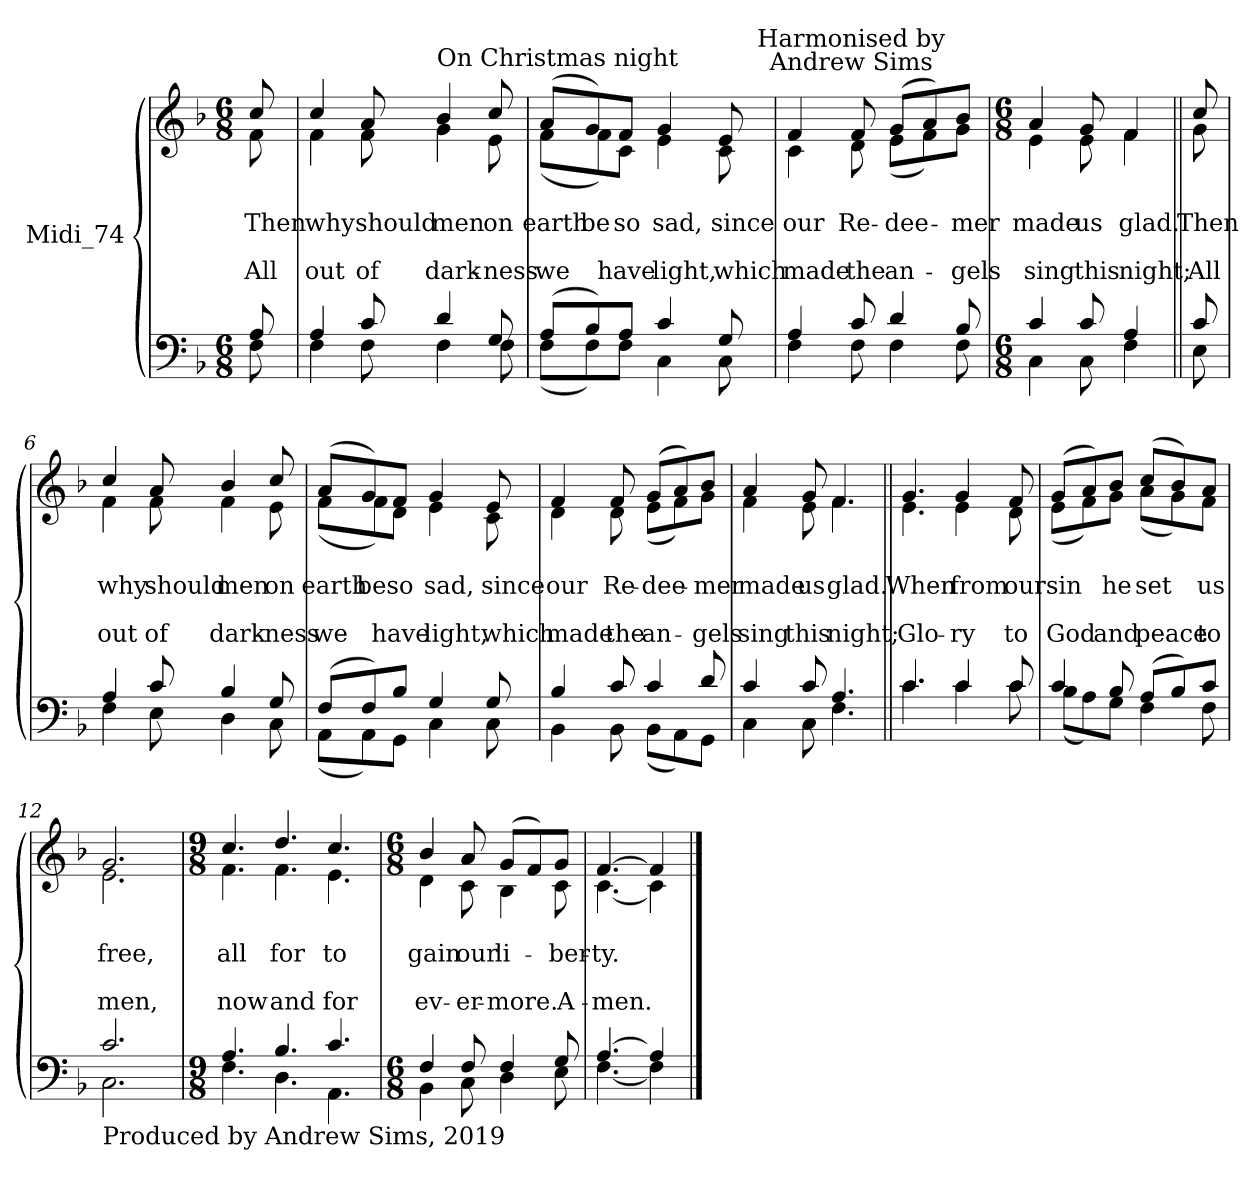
**kern	**kern	**text	**text	**text	**text
*part2	*part1	*part1	*part1	*part1	*part1
*staff2	*staff1	*staff1	*staff1	*staff1	*staff1
*I"Midi_74	*I"Midi_74	*	*	*	*
*clefF4	*clefG2	*	*	*	*
*k[b-]	*k[b-]	*	*	*	*
*F:	*F:	*	*	*	*
*M6/8	*M6/8	*	*	*	*
=	=	=	=	=	=
*^	*	*	*	*	*
!	!	!LO:TX:a:cj:t=Sussex Carol&colon;\nTraditional English	!	!	!	!
!	!	!	!LO:LY:b	!	!LO:LY:b	!
*	*	*^	*	*	*	*
!	!	!	!	!	!LO:LY:b	!	!LO:LY:b
8A/	8F\	8cc/	8f\	.	Then	.	All
=1	=1	=1	=1	=1	=1	=1	=1
!	!	!	!	!LO:LY:b	!	!LO:LY:b	!
!	!	!	!	!	!LO:LY:b	!	!LO:LY:b
4A/	4F\	4cc/	4f\	.	-why	.	out
!	!	!	!	!LO:LY:b	!	!LO:LY:b	!
!	!	!	!	!	!LO:LY:b	!	!LO:LY:b
8c/	8F\	8a/	8f\	.	should	.	of
!	!	!LO:TX:a:t=On Christmas night	!	!	!	!	!
!	!	!	!	!LO:LY:b	!	!LO:LY:b	!
!	!	!	!	!	!LO:LY:b	!	!LO:LY:b
4d/	4F\	4b-/	4g\	.	men	.	dark-
!	!	!	!	!LO:LY:b	!	!LO:LY:b	!
!	!	!	!	!	!LO:LY:b	!	!LO:LY:b
8G/	8F\	8cc/	8e\	.	-on	.	ness
=2	=2	=2	=2	=2	=2	=2	=2
!	!	!	!	!LO:LY:b	!	!LO:LY:b	!
!	!	!	!	!	!LO:LY:b	!	!LO:LY:b
(>8A/L	(<8F\L	(>8a/L	(<8f\L	.	earth	.	we
!	!	!	!	!	!LO:LY:b	!	!
8B-/)	8F\)	8g/)	8f\)	.	be	.	.
!	!	!	!	!LO:LY:b	!	!LO:LY:b	!
!	!	!	!	!	!LO:LY:b	!	!LO:LY:b
8A/J	8F\J	8f/J	8c\J	.	so	.	have
!	!	!	!	!LO:LY:b	!	!LO:LY:b	!
!	!	!	!	!	!LO:LY:b	!	!LO:LY:b
4c/	4C\	4g/	4e\	.	sad,	.	light,
!	!	!	!	!LO:LY:b	!	!LO:LY:b	!
!	!	!	!	!	!LO:LY:b	!	!LO:LY:b
8G/	8C\	8e/	8c\	.	since	.	which
=3	=3	=3	=3	=3	=3	=3	=3
!	!	!	!	!LO:LY:b	!	!LO:LY:b	!
!	!	!	!	!	!LO:LY:b	!	!LO:LY:b
4A/	4F\	4f/	4c\	.	our	.	made
!	!	!LO:TX:a:cj:t=Harmonised by\nAndrew Sims	!	!	!	!	!
!	!	!	!	!LO:LY:b	!	!LO:LY:b	!
!	!	!	!	!	!LO:LY:b	!	!LO:LY:b
8c/	8F\	8f/	8d\	.	Re-	.	-the
!	!	!	!	!LO:LY:b	!	!LO:LY:b	!
!	!	!	!	!	!LO:LY:b	!	!LO:LY:b
4d/	4F\	(>8g/L	(<8e\L	.	dee-	.	-an-
.	.	8a/)	8f\)	.	.	.	.
!	!	!	!	!LO:LY:b	!	!LO:LY:b	!
!	!	!	!	!	!LO:LY:b	!	!LO:LY:b
8B-/	8F\	8b-/J	8g\J	.	-mer	.	gels
!!LO:LB:g=z	!!
=4	=4	=4	=4	=4	=4	=4	=4
*M6/8	*	*M6/8	*	*	*	*	*
!	!	!	!	!LO:LY:b	!	!LO:LY:b	!
!	!	!	!	!	!LO:LY:b	!	!LO:LY:b
4c/	4C\	4a/	4e\	.	made	.	sing
!	!	!	!	!LO:LY:b	!	!LO:LY:b	!
!	!	!	!	!	!LO:LY:b	!	!LO:LY:b
8c/	8C\	8g/	8e\	.	us	.	this
!	!	!	!	!LO:LY:b	!	!LO:LY:b	!
!	!	!	!	!	!LO:LY:b	!	!LO:LY:b
4A/	4F\	4f/	4f\	.	glad.	.	night;
=5||	=5||	=5||	=5||	=5||	=5||	=5||	=5||
!	!	!	!	!LO:LY:b	!	!LO:LY:b	!
!	!	!	!	!	!LO:LY:b	!	!LO:LY:b
8c/	8E\	8cc/	8g\	.	Then	.	All
=6	=6	=6	=6	=6	=6	=6	=6
!	!	!	!	!LO:LY:b	!	!LO:LY:b	!
!	!	!	!	!	!LO:LY:b	!	!LO:LY:b
4A/	4F\	4cc/	4f\	.	-why	.	out
!	!	!	!	!LO:LY:b	!	!LO:LY:b	!
!	!	!	!	!	!LO:LY:b	!	!LO:LY:b
8c/	8E\	8a/	8f\	.	should	.	of
!	!	!	!	!LO:LY:b	!	!LO:LY:b	!
!	!	!	!	!	!LO:LY:b	!	!LO:LY:b
4B-/	4D\	4b-/	4f\	.	men	.	dark-
!	!	!	!	!LO:LY:b	!	!LO:LY:b	!
!	!	!	!	!	!LO:LY:b	!	!LO:LY:b
8G/	8C\	8cc/	8e\	.	-on	.	ness
=7	=7	=7	=7	=7	=7	=7	=7
!	!	!	!	!LO:LY:b	!	!LO:LY:b	!
!	!	!	!	!	!LO:LY:b	!	!LO:LY:b
(>8F/L	(<8AA\L	(>8a/L	(<8f\L	.	earth	.	we
!	!	!	!	!	!LO:LY:b	!	!
8F/)	8AA\)	8g/)	8f\)	.	be	.	.
!	!	!	!	!LO:LY:b	!	!LO:LY:b	!
!	!	!	!	!	!LO:LY:b	!	!LO:LY:b
8B-/J	8GG\J	8f/J	8d\J	.	so	.	have
!	!	!	!	!LO:LY:b	!	!LO:LY:b	!
!	!	!	!	!	!LO:LY:b	!	!LO:LY:b
4G/	4C\	4g/	4e\	.	sad,	.	light,
!	!	!	!	!LO:LY:b	!	!LO:LY:b	!
!	!	!	!	!	!LO:LY:b	!	!LO:LY:b
8G/	8C\	8e/	8c\	.	since	.	which
!!LO:LB:g=z	!!
=8	=8	=8	=8	=8	=8	=8	=8
!	!	!	!	!LO:LY:b	!	!LO:LY:b	!
!	!	!	!	!	!LO:LY:b	!	!LO:LY:b
4B-/	4BB-\	4f/	4d\	.	our	.	made
!	!	!	!	!LO:LY:b	!	!LO:LY:b	!
!	!	!	!	!	!LO:LY:b	!	!LO:LY:b
8c/	8BB-\	8f/	8d\	.	Re-	.	-the
!	!	!	!	!LO:LY:b	!	!LO:LY:b	!
!	!	!	!	!	!LO:LY:b	!	!LO:LY:b
4c/	(<8BB-\L	(>8g/L	(<8e\L	.	dee-	.	-an-
.	8AA\)	8a/)	8f\)	.	.	.	.
!	!	!	!	!LO:LY:b	!	!LO:LY:b	!
!	!	!	!	!	!LO:LY:b	!	!LO:LY:b
8d/	8GG\J	8b-/J	8g\J	.	-mer	.	gels
=9	=9	=9	=9	=9	=9	=9	=9
!	!	!	!	!LO:LY:b	!	!LO:LY:b	!
!	!	!	!	!	!LO:LY:b	!	!LO:LY:b
4c/	4C\	4a/	4f\	.	made	.	sing
!	!	!	!	!LO:LY:b	!	!LO:LY:b	!
!	!	!	!	!	!LO:LY:b	!	!LO:LY:b
8c/	8C\	8g/	8e\	.	us	.	this
!	!	!	!	!LO:LY:b	!	!LO:LY:b	!
!	!	!	!	!	!LO:LY:b	!	!LO:LY:b
4.A/	4.F\	4.f/	4.f\	.	glad.	.	night;
=10||	=10||	=10||	=10||	=10||	=10||	=10||	=10||
!	!	!	!	!LO:LY:b	!	!LO:LY:b	!
!	!	!	!	!	!LO:LY:b	!	!LO:LY:b
4.c/	4.c\	4.g/	4.e\	.	When	.	Glo-
!	!	!	!	!LO:LY:b	!	!LO:LY:b	!
!	!	!	!	!	!LO:LY:b	!	!LO:LY:b
4c/	4c\	4g/	4e\	.	-from	.	ry
!	!	!	!	!LO:LY:b	!	!LO:LY:b	!
!	!	!	!	!	!LO:LY:b	!	!LO:LY:b
8c/	8c\	8f/	8d\	.	our	.	to
=11	=11	=11	=11	=11	=11	=11	=11
!	!	!	!	!LO:LY:b	!	!LO:LY:b	!
!	!	!	!	!	!LO:LY:b	!	!LO:LY:b
4c/	(<8B-\L	(>8g/L	(<8e\L	.	sin	.	God
.	8A\)	8a/)	8f\)	.	.	.	.
!	!	!	!	!LO:LY:b	!	!LO:LY:b	!
!	!	!	!	!	!LO:LY:b	!	!LO:LY:b
8B-/	8G\J	8b-/J	8g\J	.	he	.	and
!	!	!	!	!LO:LY:b	!	!LO:LY:b	!
!	!	!	!	!	!LO:LY:b	!	!LO:LY:b
(>8A/L	4F\	(>8cc/L	(<8a\L	.	set	.	peace
8B-/)	.	8b-/)	8g\)	.	.	.	.
!	!	!	!	!LO:LY:b	!	!LO:LY:b	!
!	!	!	!	!	!LO:LY:b	!	!LO:LY:b
8c/J	8F\	8a/J	8f\J	.	us	.	to
!!LO:LB:g=z	!!
=12	=12	=12	=12	=12	=12	=12	=12
!LO:TX:b:t=Produced by Andrew Sims, 2019	!	!	!	!	!	!	!
!	!	!	!	!LO:LY:b	!	!LO:LY:b	!
!	!	!	!	!	!LO:LY:b	!	!LO:LY:b
2.c/	2.C\	2.g/	2.e\	.	free,	.	men,
=13	=13	=13	=13	=13	=13	=13	=13
*M9/8	*	*M9/8	*	*	*	*	*
!	!	!	!	!LO:LY:b	!	!LO:LY:b	!
!	!	!	!	!	!LO:LY:b	!	!LO:LY:b
4.A/	4.F\	4.cc/	4.f\	.	all	.	now
!	!	!	!	!LO:LY:b	!	!LO:LY:b	!
!	!	!	!	!	!LO:LY:b	!	!LO:LY:b
4.B-/	4.D\	4.dd/	4.f\	.	for	.	and
!	!	!	!	!LO:LY:b	!	!LO:LY:b	!
!	!	!	!	!	!LO:LY:b	!	!LO:LY:b
4.c/	4.AA\	4.cc/	4.e\	.	to	.	for
=14	=14	=14	=14	=14	=14	=14	=14
*M6/8	*	*M6/8	*	*	*	*	*
!	!	!	!	!LO:LY:b	!	!LO:LY:b	!
!	!	!	!	!	!LO:LY:b	!	!LO:LY:b
4F/	4BB-\	4b-/	4d\	.	gain	.	ev-
!	!	!	!	!LO:LY:b	!	!LO:LY:b	!
!	!	!	!	!	!LO:LY:b	!	!LO:LY:b
8F/	8C\	8a/	8c\	.	-our	.	er-
!	!	!	!	!LO:LY:b	!	!LO:LY:b	!
!	!	!	!	!	!LO:LY:b	!	!LO:LY:b
4F/	4D\	(>8g/L	4B-\	.	-li-	.	-more.
.	.	8f/)	.	.	.	.	.
!	!	!	!	!LO:LY:b	!	!LO:LY:b	!
!	!	!	!	!	!LO:LY:b	!	!LO:LY:b
8G/	8E\	8g/J	8c\	.	ber-	.	-A-
=15	=15	=15	=15	=15	=15	=15	=15
!	!	!	!	!LO:LY:b	!	!LO:LY:b	!
!	!	!	!	!	!LO:LY:b	!	!LO:LY:b
[4.A/	[4.F\	[4.f/	[4.c\	.	ty.	.	men.
4A/]	4F\]	4f/]	4c\]	.	.	.	.
*v	*v	*	*	*	*	*	*
*	*v	*v	*	*	*	*
==	==	==	==	==	==
*-	*-	*-	*-	*-	*-
